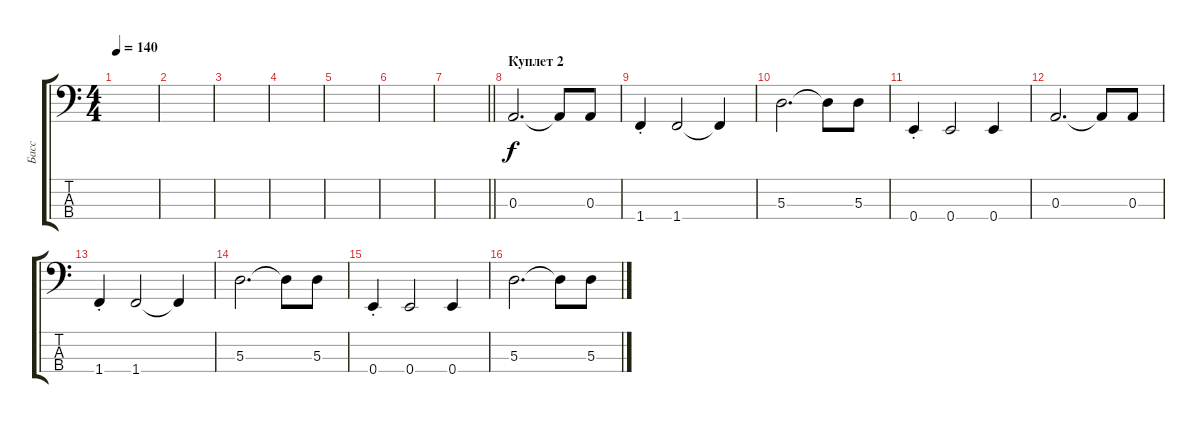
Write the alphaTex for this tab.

\track ("Басс" "Басс") {instrument electricbassfinger}
\staff {score tabs}
\tuning (G2 D2 A1 E1) {hide}
\ts (4 4)
\tempo 140
\clef f4
\ks c
|
|
|
|
|
|
\barLineRight lightlight
|
\section ("" "Куплет 2")
0.3.2{d} 0.3{t}.8 0.3.8 |
1.4{st}.4 1.4.2 1.4{t}.4 |
5.3.2{d} 5.3{t}.8 5.3.8 |
0.4{st}.4 0.4.2 0.4.4 |
0.3.2{d} 0.3{t}.8 0.3.8 |
1.4{st}.4 1.4.2 1.4{t}.4 |
5.3.2{d} 5.3{t}.8 5.3.8 |
0.4{st}.4 0.4.2 0.4.4 |
5.3.2{d} 5.3{t}.8 5.3.8
